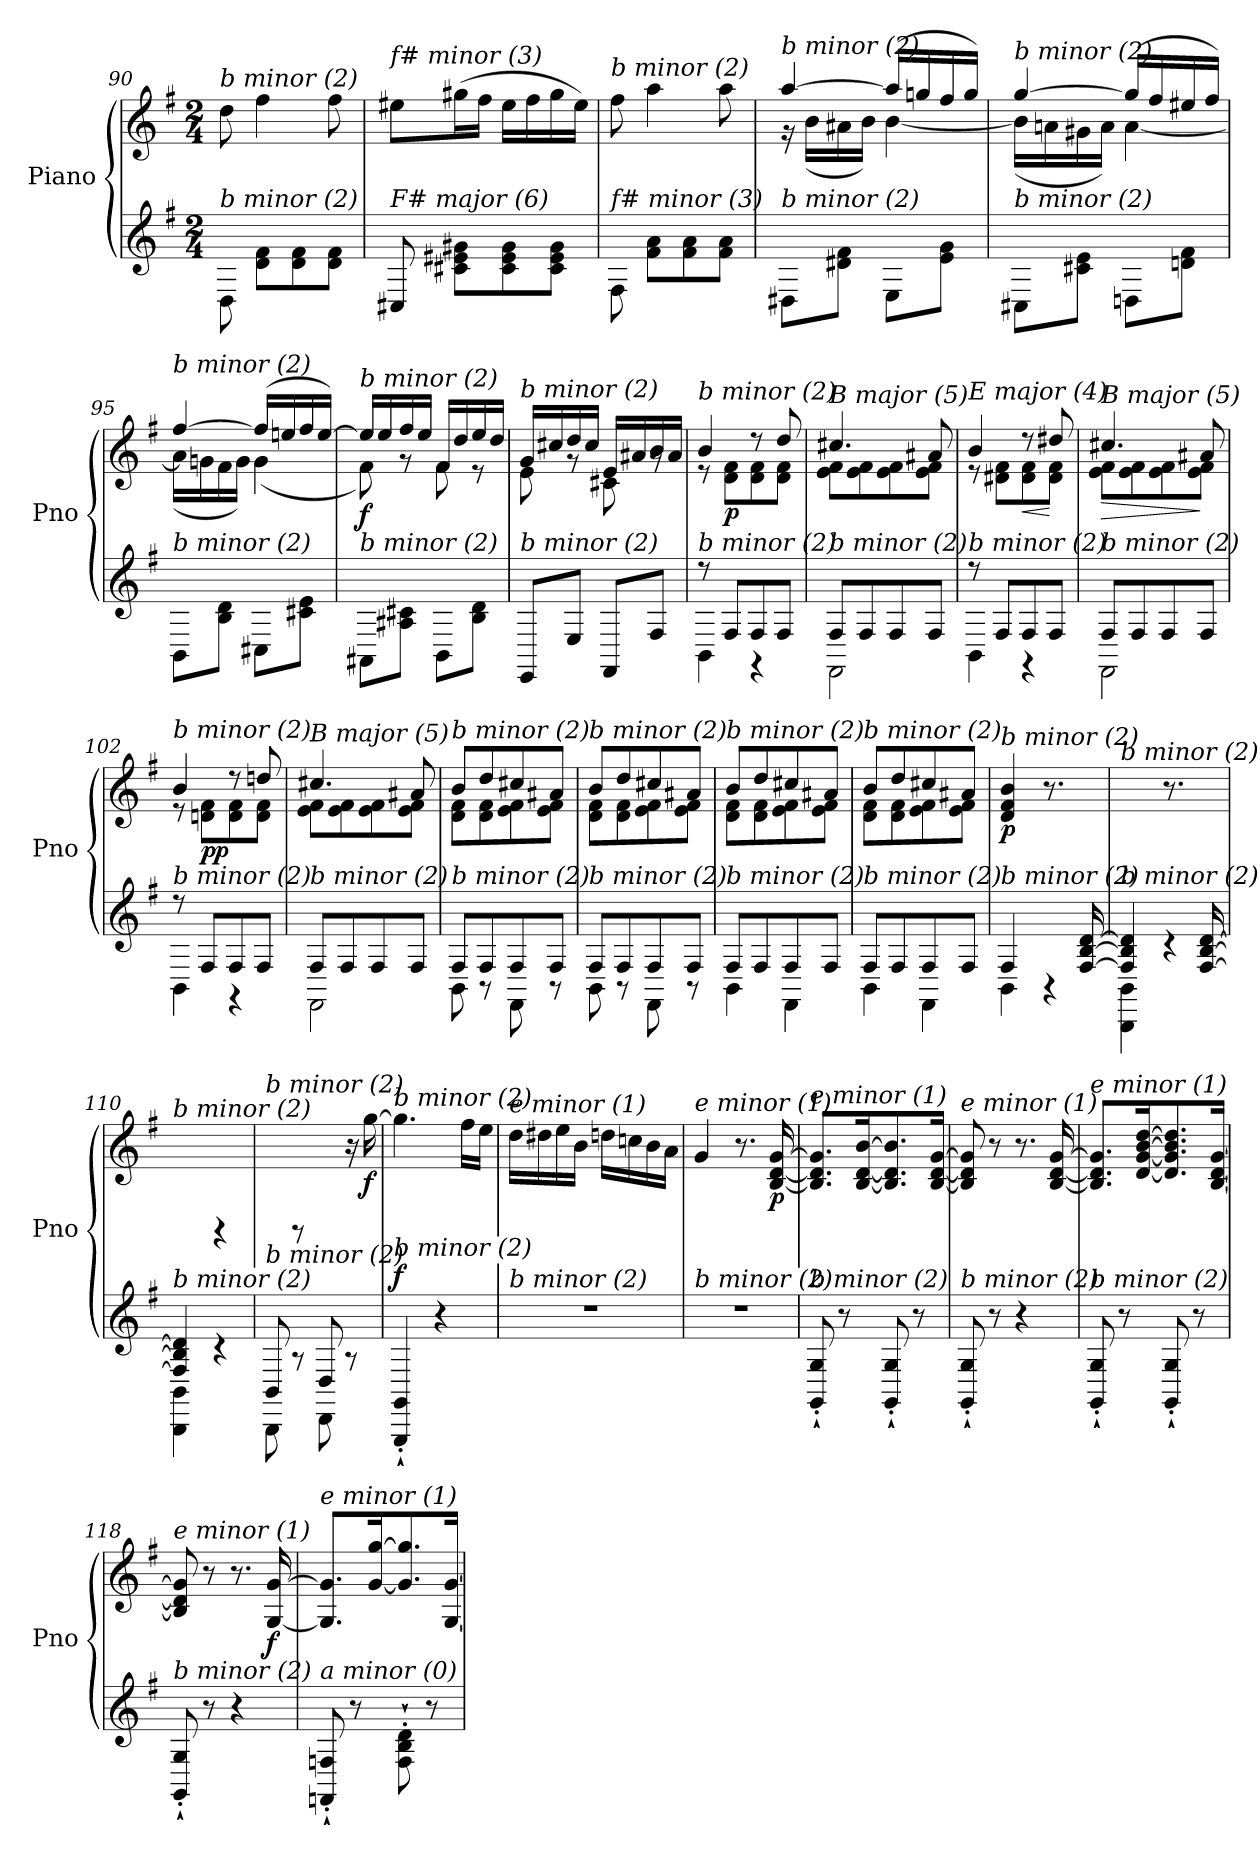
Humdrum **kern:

**kern	**kern	**dynam
*part1	*part1	*part1
*staff2	*staff1	*staff1/2
*I"Piano	*	*
*I'Pno	*	*
*clefG2	*clefG2	*
*k[f#]	*k[f#]	*
*M2/4	*M2/4	*
=90	=90	=90
!	!LO:TX:i:t=b minor (2)	!
!LO:TX:i:t=b minor (2)	!	!
8D\	8dd\	.
8d\ 8f#\L	4ff#\	.
8d\ 8f#\	.	.
8d\ 8f#\J	8ff#\	.
=91	=91	=91
!	!LO:TX:i:t=f# minor (3)	!
!LO:TX:i:t=F# major (6)	!	!
8C#X/	8ee#X\L	.
8c#X\ 8e#X\ 8g#X\L	(>16gg#X\L	.
.	16ff#\JJ	.
8c#\ 8e#\ 8g#\	16ee#\LL	.
.	16ff#\	.
8c#\ 8e#\ 8g#\J	16gg#\	.
.	16ee#\JJ)	.
=92	=92	=92
!	!LO:TX:i:t=b minor (2)	!
!LO:TX:i:t=f# minor (3)	!	!
8F#\	8ff#\	.
8f#\ 8a\L	4aa\	.
8f#\ 8a\	.	.
8f#\ 8a\J	8aa\	.
!!LO:LB:g=z
=93	=93	=93
*	*^	*
!	!LO:TX:i:t=b minor (2)	!	!
!LO:TX:i:t=b minor (2)	!	!	!
!	!	!	!LO:DY:b
8D#X\L	[4aa/	16r	other-dynamics
.	.	(<16b\LL	.
8d#X\ 8f#\J	.	16a#X\	.
.	.	16b\JJ)	.
8E\L	(>16aa/LL]	[4b\	.
.	16ggn/	.	.
8e\ 8g\J	16ff#/	.	.
.	16gg/JJ)	.	.
=94	=94	=94	=94
!	!LO:TX:i:t=b minor (2)	!	!
!LO:TX:i:t=b minor (2)	!	!	!
8C#X\L	[4gg/	(<16b\LL]	.
.	.	16an\	.
8c#X\ 8e\J	.	16g#X\	.
.	.	16a\JJ)	.
8Dn\L	(>16gg/LL]	[4a\	.
.	16ff#/	.	.
8dn\ 8f#\J	16ee#X/	.	.
.	16ff#/JJ)	.	.
=95	=95	=95	=95
!	!LO:TX:i:t=b minor (2)	!	!
!LO:TX:i:t=b minor (2)	!	!	!
8BB\L	[4ff#/	(<16a\LL]	.
.	.	16gn\	.
8B\ 8d\J	.	16f#\	.
.	.	16g\JJ)	.
8C#X\L	(>16ff#/LL]	(<4g\	.
.	16een/	.	.
8c#X\ 8e\J	16ff#/	.	.
.	[16ee/JJ)	.	.
=96	=96	=96	=96
!	!LO:TX:i:t=b minor (2)	!	!
!LO:TX:i:t=b minor (2)	!	!	!
!	!	!	!LO:DY:b
8AA#X\L	16ee/LL]	8f#\)	f
.	16ee/	.	.
8A#X\ 8c#X\J	16ff#/	8rg	.
.	16ee/JJ	.	.
8BB\L	16f#/LL	8f#\	.
.	16dd/	.	.
8B\ 8d\J	16ee/	8r	.
.	16dd/JJ	.	.
!!LO:LB:g=z	!!
=97	=97	=97	=97
!	!LO:TX:i:t=b minor (2)	!	!
!LO:TX:i:t=b minor (2)	!	!	!
8EE/L	16g/LL	8e\	.
.	16cc#X/	.	.
8E/J	16dd/	8rg	.
.	16cc#/JJ	.	.
8FF#/L	16e/LL	8c#X\	.
.	16a#X/	.	.
8F#/J	16b/	8rg	.
.	16a#/JJ	.	.
=98	=98	=98	=98
*^	*	*	*
!	!	!LO:TX:i:t=b minor (2)	!	!
!LO:TX:i:t=b minor (2)	!	!	!	!
8r	4BB\	4b/	8r	.
!	!	!	!	!LO:DY:b
8F#/L	.	.	8d\ 8f#\L	p
8F#/	4r	8r	8d\ 8f#\	.
8F#/J	.	8dd/	8d\ 8f#\J	.
=99	=99	=99	=99	=99
!	!	!LO:TX:i:t=B major (5)	!	!
!LO:TX:i:t=b minor (2)	!	!	!	!
8F#/L	2FF#\	4.cc#X/	8e\ 8f#\L	.
8F#/	.	.	8e\ 8f#\	.
8F#/	.	.	8e\ 8f#\	.
8F#/J	.	8a#X/	8e\ 8f#\J	.
=100	=100	=100	=100	=100
!	!	!LO:TX:i:t=E major (4)	!	!
!LO:TX:i:t=b minor (2)	!	!	!	!
8r	4BB\	4b/	8r	.
8F#/L	.	.	8d#X\ 8f#\L	.
!	!	!	!	!LO:HP:b
8F#/	4r	8r	8d#\ 8f#\	<
8F#/J	.	8dd#X/	8d#\ 8f#\J	[
=101	=101	=101	=101	=101
!	!	!LO:TX:i:t=B major (5)	!	!
!LO:TX:i:t=b minor (2)	!	!	!	!
!	!	!	!	!LO:HP:b
8F#/L	2FF#\	4.cc#X/	8e\ 8f#\L	>
8F#/	.	.	8e\ 8f#\	.
8F#/	.	.	8e\ 8f#\	.
8F#/J	.	8a#X/	8e\ 8f#\J	]
=102	=102	=102	=102	=102
!	!	!LO:TX:i:t=b minor (2)	!	!
!LO:TX:i:t=b minor (2)	!	!	!	!
8r	4BB\	4b/	8r	.
!	!	!	!	!LO:DY:b
8F#/L	.	.	8dn\ 8f#\L	pp
8F#/	4r	8r	8d\ 8f#\	.
8F#/J	.	8ddn/	8d\ 8f#\J	.
!!LO:LB:g=z	!!
=103	=103	=103	=103	=103
!	!	!LO:TX:i:t=B major (5)	!	!
!LO:TX:i:t=b minor (2)	!	!	!	!
8F#/L	2FF#\	4.cc#X/	8e\ 8f#\L	.
8F#/	.	.	8e\ 8f#\	.
8F#/	.	.	8e\ 8f#\	.
8F#/J	.	8a#X/	8e\ 8f#\J	.
=104	=104	=104	=104	=104
!	!	!LO:TX:i:t=b minor (2)	!	!
!LO:TX:i:t=b minor (2)	!	!	!	!
!	!	!	!	!LO:DY:b
8F#/L	8BB\	8b/L	8d\ 8f#\L	other-dynamics
8F#/	8r	8dd/	8d\ 8f#\	.
8F#/	8FF#\	8cc#X/	8e\ 8f#\	.
8F#/J	8r	8a#X/J	8e\ 8f#\J	.
=105	=105	=105	=105	=105
!	!	!LO:TX:i:t=b minor (2)	!	!
!LO:TX:i:t=b minor (2)	!	!	!	!
8F#/L	8BB\	8b/L	8d\ 8f#\L	.
8F#/	8r	8dd/	8d\ 8f#\	.
8F#/	8FF#\	8cc#X/	8e\ 8f#\	.
8F#/J	8r	8a#X/J	8e\ 8f#\J	.
=106	=106	=106	=106	=106
!	!	!LO:TX:i:t=b minor (2)	!	!
!LO:TX:i:t=b minor (2)	!	!	!	!
8F#/L	4BB\	8b/L	8d\ 8f#\L	.
8F#/	.	8dd/	8d\ 8f#\	.
8F#/	4FF#\	8cc#X/	8e\ 8f#\	.
8F#/J	.	8a#X/J	8e\ 8f#\J	.
=107	=107	=107	=107	=107
!	!	!LO:TX:i:t=b minor (2)	!	!
!LO:TX:i:t=b minor (2)	!	!	!	!
8F#/L	4BB\	8b/L	8d\ 8f#\L	.
8F#/	.	8dd/	8d\ 8f#\	.
8F#/	4FF#\	8cc#X/	8e\ 8f#\	.
8F#/J	.	8a#X/J	8e\ 8f#\J	.
=108	=108	=108	=108	=108
*	*^	*	*	*
!	!	!	!LO:TX:i:t=b minor (2)	!	!
!LO:TX:i:t=b minor (2)	!	!	!	!	!
!	!	!	!	!	!LO:DY:b
4..ryy	4F#/	4BB\	4d/ 4f#/ 4b/	4ryy	p
.	4r	4ryy	8.r	4ryy	.
[16F#/ [16B/ [16d/	.	.	16ryy	.	.
*	*v	*v	*	*	*
*	*	*v	*v	*
=109	=109	=109	=109
!	!	!LO:TX:i:t=b minor (2)	!
!LO:TX:i:t=b minor (2)	!	!	!
4F#/] 4B/] 4d/]	4BBB\ 4BB\	4ryy	.
8.ryy	4rc	8.r	.
[16F#/ [16B/ [16d/	.	16ryy	.
=110	=110	=110	=110
!	!	!LO:TX:i:t=b minor (2)	!
!LO:TX:i:t=b minor (2)	!	!	!
4F#/] 4B/] 4d/]	4BBB\ 4BB\	4ryy	.
4ryy	4rc	4rGG	.
!!LO:LB:g=z
=111	=111	=111	=111
!	!	!LO:TX:i:t=b minor (2)	!
!LO:TX:i:t=b minor (2)	!	!	!
8BB/	8BBB\	8ryy	.
8ryy	8rA	8rGG	.
8D/	8DD\	8ryy	.
8ryy	8rA	16r	.
!	!	!	!LO:DY:b
.	.	[16gg\	f
*v	*v	*	*
=112	=112	=112
!	!LO:TX:i:t=b minor (2)	!
!LO:TX:i:t=b minor (2)	!	!
!	!	!LO:DY:a=2
4GGG/'` 4GG/'`	4.gg\]	f
4r	.	.
.	16ff#\LL	.
.	16ee\JJ	.
=113	=113	=113
!	!LO:TX:i:t=e minor (1)	!
!LO:TX:i:t=b minor (2)	!	!
2r	16dd\LL	.
.	16dd#X\	.
.	16ee\	.
.	16b\JJ	.
.	16ddn\LL	.
.	16ccn\	.
.	16b\	.
.	16a\JJ	.
!!LO:PB:g=z
=114	=114	=114
!	!LO:TX:i:t=e minor (1)	!
!LO:TX:i:t=b minor (2)	!	!
2r	4g/	.
.	8.r	.
!	!	!LO:DY:b
.	[16B/ [16d/ [16g/	p
=115	=115	=115
!	!LO:TX:i:t=e minor (1)	!
!LO:TX:i:t=b minor (2)	!	!
8GG/'` 8G/'`	8.B/] 8.d/] 8.g/]L	.
8r	.	.
.	[16B/ [16d/ [16b/K	.
8GG/'` 8G/'`	8.B/] 8.d/] 8.b/]	.
8r	.	.
.	[16B/ [16d/ [16g/Jk	.
=116	=116	=116
!	!LO:TX:i:t=e minor (1)	!
!LO:TX:i:t=b minor (2)	!	!
8GG/'` 8G/'`	8B/] 8d/] 8g/]	.
8r	8r	.
4r	8.r	.
.	[16B/ [16d/ [16g/	.
=117	=117	=117
!	!LO:TX:i:t=e minor (1)	!
!LO:TX:i:t=b minor (2)	!	!
8GG/'` 8G/'`	8.B/] 8.d/] 8.g/]L	.
8r	.	.
.	[16d/ [16g/ [16b/ [16dd/K	.
8GG/'` 8G/'`	8.d/] 8.g/] 8.b/] 8.dd/]	.
8r	.	.
.	[16B/ [16d/ [16g/Jk	.
=118	=118	=118
!	!LO:TX:i:t=e minor (1)	!
!LO:TX:i:t=b minor (2)	!	!
8GG/'` 8G/'`	8B/] 8d/] 8g/]	.
8r	8r	.
4r	8.r	.
!	!	!LO:DY:b
.	[16G/ [16g/	f
=119	=119	=119
!	!LO:TX:i:t=e minor (1)	!
!LO:TX:i:t=a minor (0)	!	!
8FFn/'` 8Fn/'`	8.G/] 8.g/]L	.
8r	.	.
.	[16g/ [16gg/K	.
8F\'` 8B\'` 8d\'`	8.g/] 8.gg/]	.
8r	.	.
.	[16G/ [16g/Jk	.
=	=	=
*-	*-	*-
